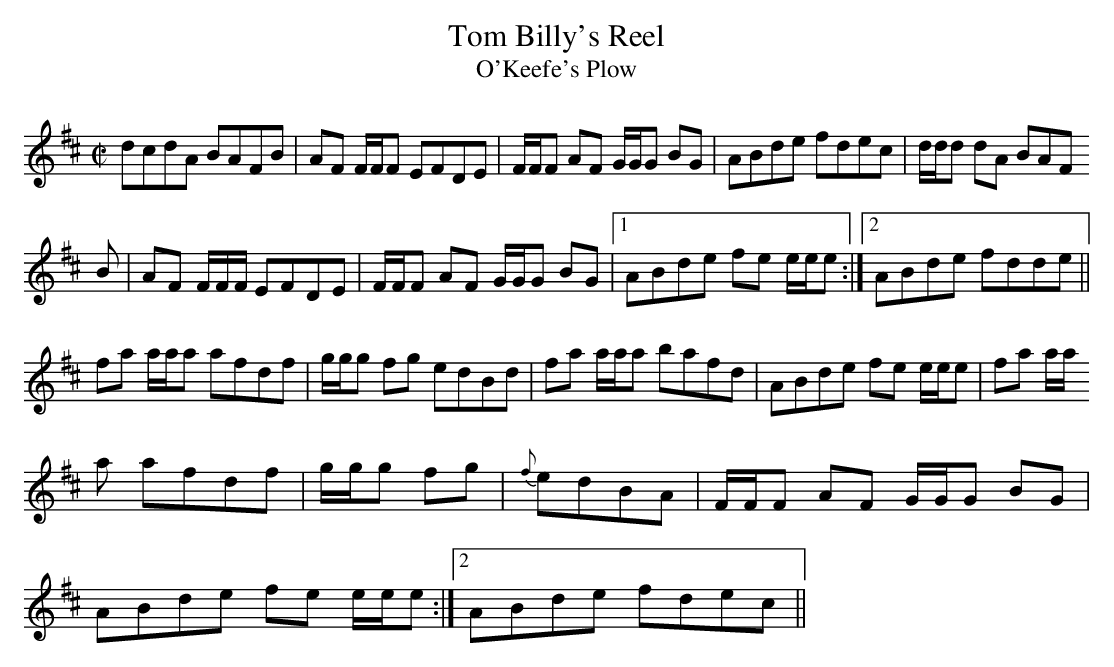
X:1
T:Tom Billy's Reel
T:O'Keefe's Plow
M:C|
L:1/8
K:D
dcdA BAFB|AF F/2F/2F EFDE|F/2F/2F AF G/2G/2G BG|ABde fdec|d/2d/2d dA BAF
B|AF F/2F/2F/2 EFDE|F/2F/2F AF G/2G/2G BG|1ABde fe e/2e/2e:|2ABde fdde||
fa a/2a/2a afdf|g/2g/2g fg edBd|fa a/2a/2a bafd|ABde fe e/2e/2e|fa a/2a/
2a afdf|g/2g/2g fg|{f}edBA|F/2F/2F AF G/2G/2G BG|
1ABde fe e/2e/2e:|2ABde fdec||
